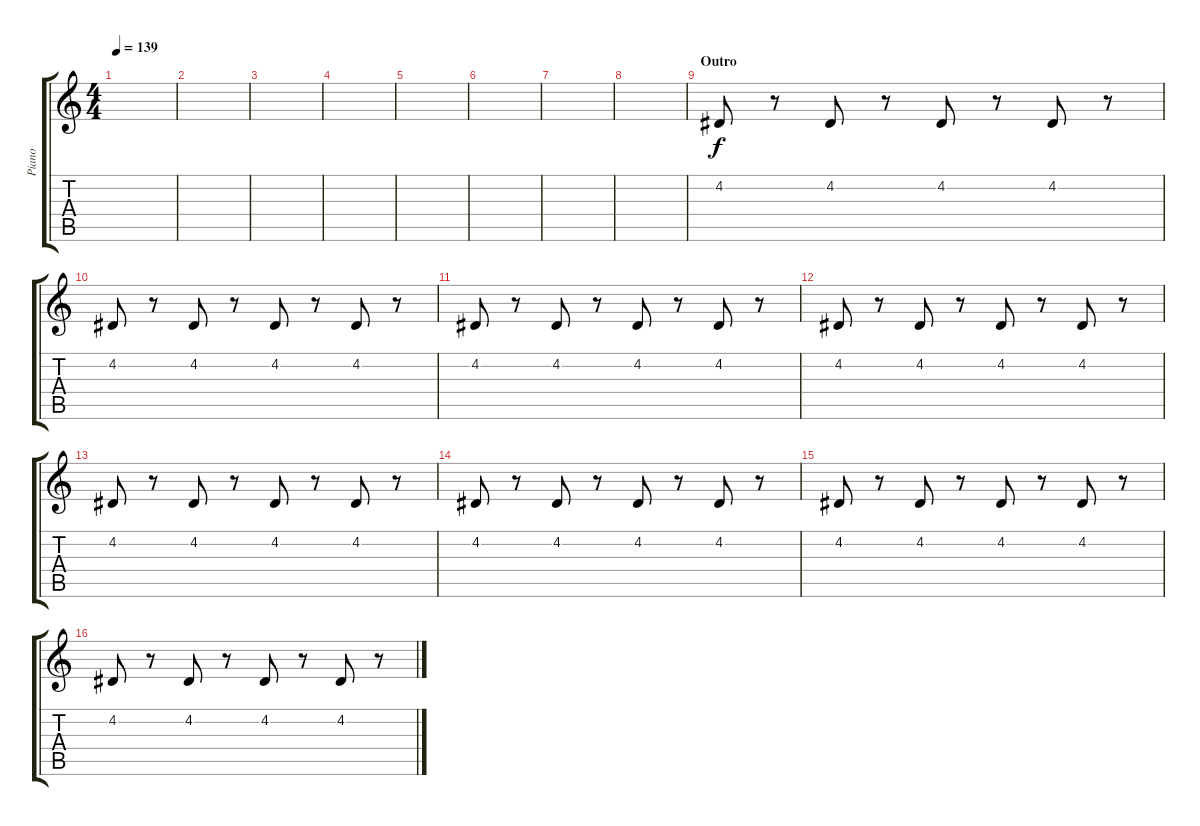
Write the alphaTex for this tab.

\track ("Piano" "Piano") {instrument acousticgrandpiano}
\staff {score tabs}
\tuning (E4 B3 G3 D3 A2 E2) {hide}
\ts (4 4)
\tempo 139
\clef g2
\ks c
|
|
|
|
|
|
|
|
\section ("" "Outro")
4.2.8 r.8 4.2.8 r.8 4.2.8 r.8 4.2.8 r.8 |
4.2.8 r.8 4.2.8 r.8 4.2.8 r.8 4.2.8 r.8 |
4.2.8 r.8 4.2.8 r.8 4.2.8 r.8 4.2.8 r.8 |
4.2.8 r.8 4.2.8 r.8 4.2.8 r.8 4.2.8 r.8 |
4.2.8 r.8 4.2.8 r.8 4.2.8 r.8 4.2.8 r.8 |
4.2.8 r.8 4.2.8 r.8 4.2.8 r.8 4.2.8 r.8 |
4.2.8 r.8 4.2.8 r.8 4.2.8 r.8 4.2.8 r.8 |
4.2.8 r.8 4.2.8 r.8 4.2.8 r.8 4.2.8 r.8
